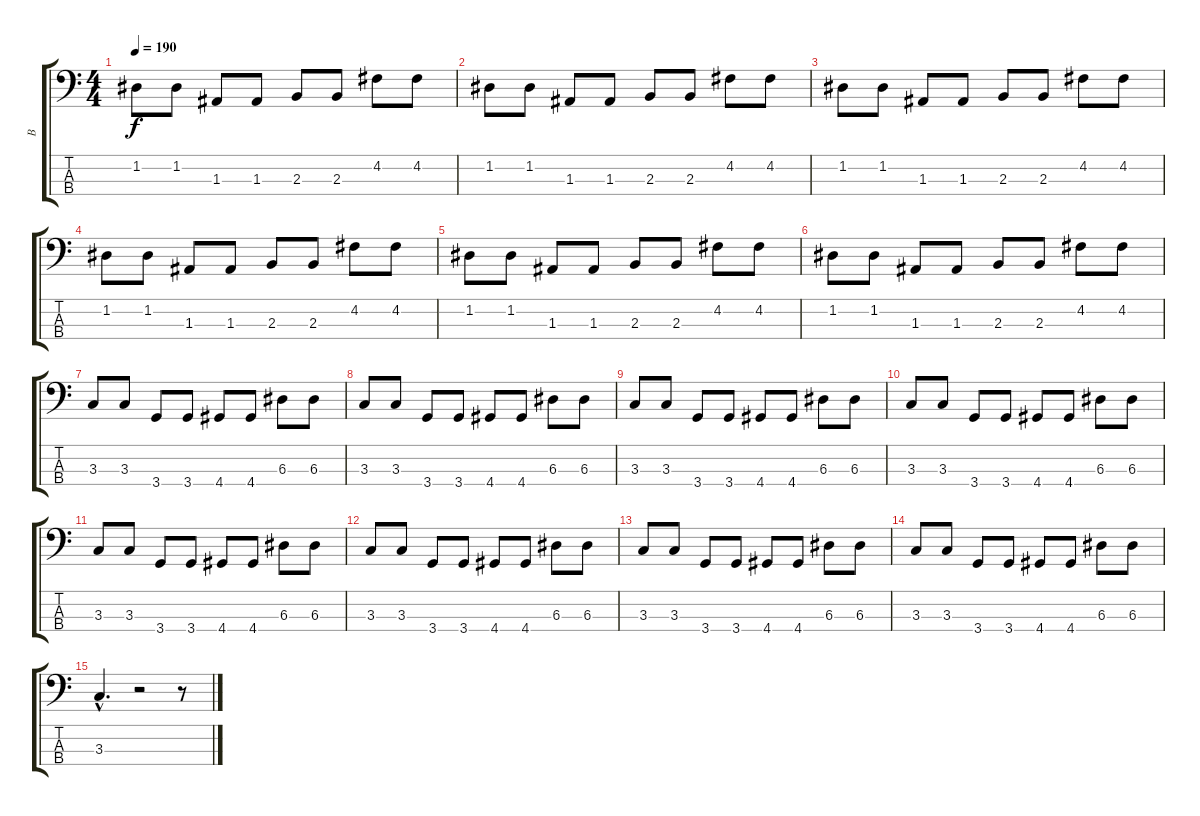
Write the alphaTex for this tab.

\track ("B" "B") {instrument electricbasspick}
\staff {score tabs}
\tuning (G2 D2 A1 E1) {hide}
\ts (4 4)
\tempo 190
\clef f4
\ks c
1.2.8{dy f} 1.2.8 1.3.8 1.3.8 2.3.8 2.3.8 4.2.8 4.2.8 |
1.2.8 1.2.8 1.3.8 1.3.8 2.3.8 2.3.8 4.2.8 4.2.8 |
1.2.8 1.2.8 1.3.8 1.3.8 2.3.8 2.3.8 4.2.8 4.2.8 |
1.2.8 1.2.8 1.3.8 1.3.8 2.3.8 2.3.8 4.2.8 4.2.8 |
1.2.8 1.2.8 1.3.8 1.3.8 2.3.8 2.3.8 4.2.8 4.2.8 |
1.2.8 1.2.8 1.3.8 1.3.8 2.3.8 2.3.8 4.2.8 4.2.8 |
3.3.8 3.3.8 3.4.8 3.4.8 4.4.8 4.4.8 6.3.8 6.3.8 |
3.3.8 3.3.8 3.4.8 3.4.8 4.4.8 4.4.8 6.3.8 6.3.8 |
3.3.8 3.3.8 3.4.8 3.4.8 4.4.8 4.4.8 6.3.8 6.3.8 |
3.3.8 3.3.8 3.4.8 3.4.8 4.4.8 4.4.8 6.3.8 6.3.8 |
3.3.8 3.3.8 3.4.8 3.4.8 4.4.8 4.4.8 6.3.8 6.3.8 |
3.3.8 3.3.8 3.4.8 3.4.8 4.4.8 4.4.8 6.3.8 6.3.8 |
3.3.8 3.3.8 3.4.8 3.4.8 4.4.8 4.4.8 6.3.8 6.3.8 |
3.3.8 3.3.8 3.4.8 3.4.8 4.4.8 4.4.8 6.3.8 6.3.8 |
3.3{hac}.4{d} r.2 r.8
